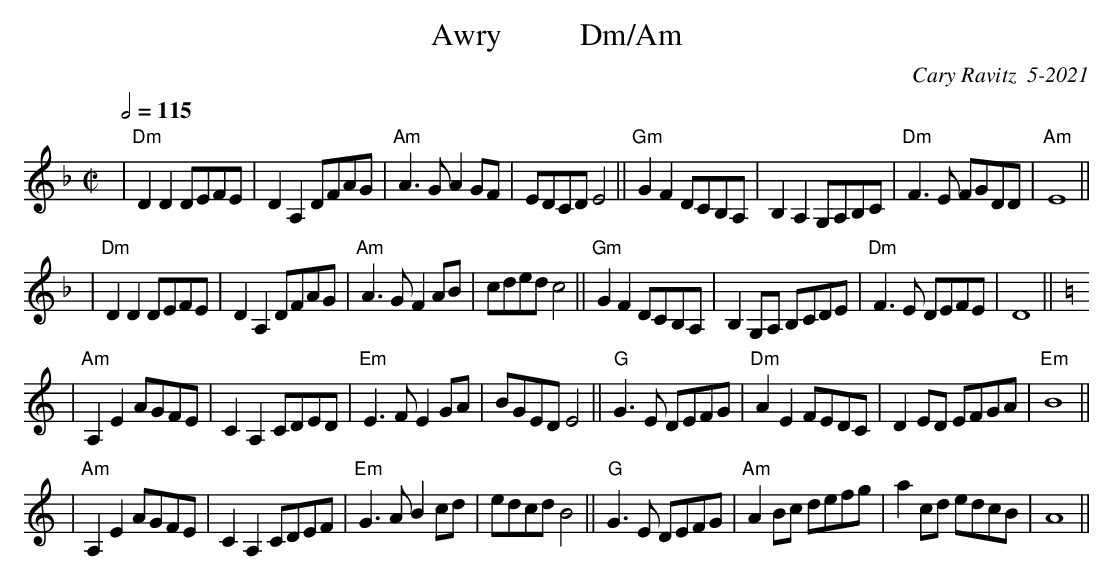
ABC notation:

X:1
T: Awry          Dm/Am
C: Cary Ravitz  5-2021
M: C|
L: 1/8
Q: 1/2=115
K: Dm
| "Dm"D2 D2 DEFE | D2 A,2 DFAG | "Am"A3 G A2 GF | EDCD E4 || "Gm" G2 F2 DCB,A, | B,2 A,2 G,A,B,C | "Dm"F3E FGDD | "Am" E8 ||
| "Dm"D2 D2 DEFE | D2 A,2 DFAG | "Am"A3 G F2 AB | cded c4 || "Gm"G2F2 DCB,A, | B,2 G,A, B,CDE | "Dm"F3E DEFE | D8 ||
K: Am
| "Am"A,2 E2 AGFE | C2 A,2 CDED | "Em"E3 F E2GA | BGED E4 || "G" G3E DEFG | "Dm"A2 E2 FEDC | D2 ED EFGA | "Em"B8 ||
|"Am"A,2 E2 AGFE | C2 A,2 CDEF | "Em"G3 A B2cd | edcd B4 || "G" G3E DEFG | "Am" A2Bc defg | a2 cd edcB | A8 ||
